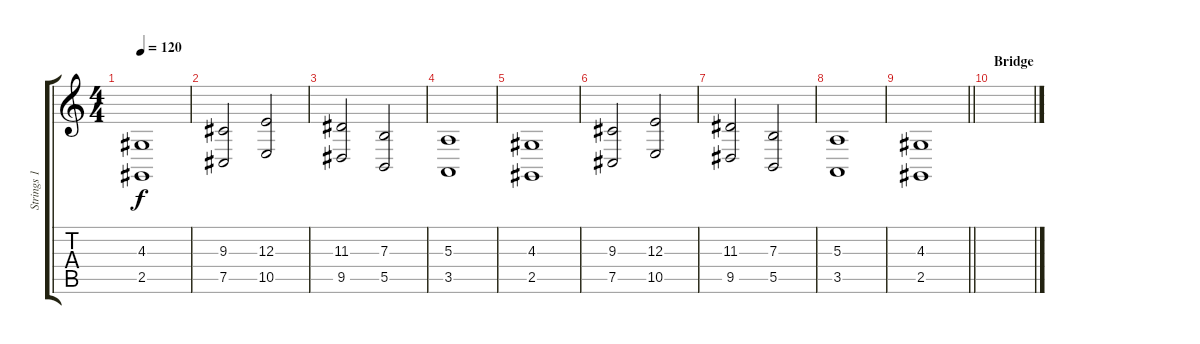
\track ("Strings 1" "Strings 1") {instrument pad2warm}
\staff {score tabs}
\tuning (Db4 Ab3 E3 B2 Gb2 Db2) {hide}
\ts (4 4)
\tempo 120
\clef g2
\ks c
(4.3 2.5).1{dy f} |
(9.3 7.5).2 (12.3 10.5).2 |
(11.3 9.5).2 (7.3 5.5).2 |
(5.3 3.5).1 |
(4.3 2.5).1 |
(9.3 7.5).2 (12.3 10.5).2 |
(11.3 9.5).2 (7.3 5.5).2 |
(5.3 3.5).1 |
\barLineRight lightlight
(4.3 2.5).1 |
\section ("" "Bridge")
